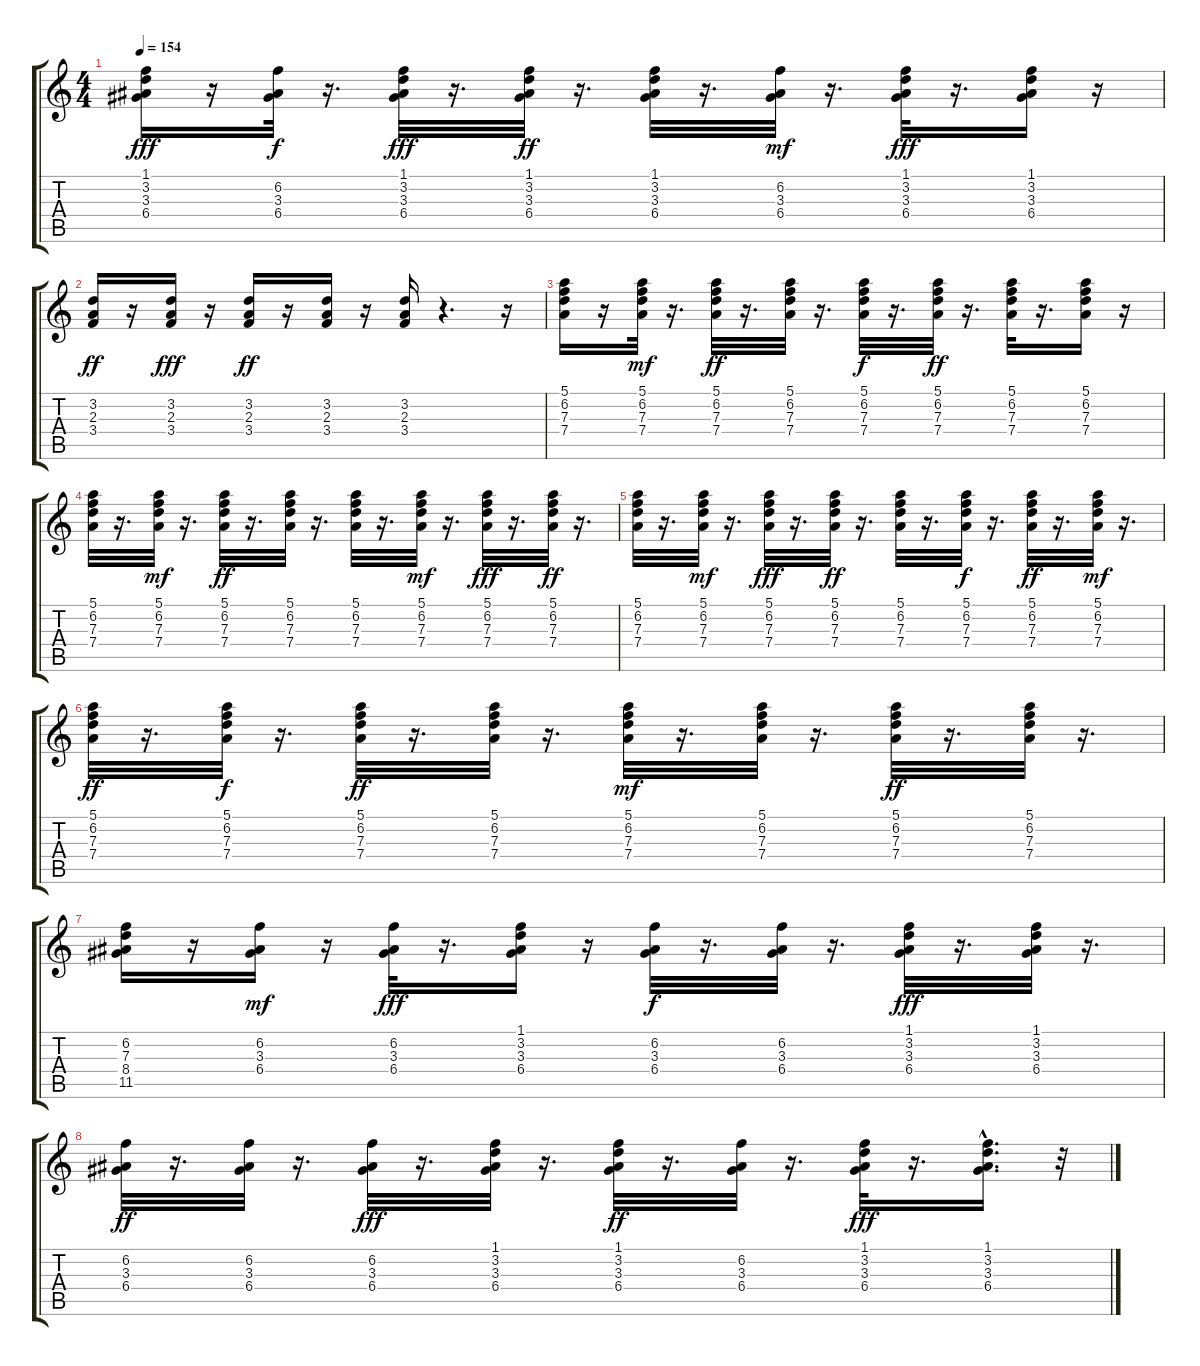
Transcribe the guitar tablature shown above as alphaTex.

\track "" {instrument electricbasspick}
\staff {score tabs}
\tuning (E4 B3 G3 D3 A2 E2) {hide}
\ts (4 4)
\tempo 154
\clef g2
\ks c
(1.1 3.2 3.3 6.4).16{dy fff} r.16 (6.2 3.3 6.4).32{dy f} r.16{d} (1.1 3.2 3.3 6.4).32{dy fff} r.16{d} (1.1 3.2 3.3 6.4).32{dy ff} r.16{d} (1.1 3.2 3.3 6.4).32 r.16{d} (6.2 3.3 6.4).32{dy mf} r.16{d} (1.1 3.2 3.3 6.4).32{dy fff} r.16{d} (1.1 3.2 3.3 6.4).16 r.16 |
(3.2 2.3 3.4).16{dy ff} r.16 (3.2 2.3 3.4).16{dy fff} r.16 (3.2 2.3 3.4).16{dy ff} r.16 (3.2 2.3 3.4).16 r.16 (3.2 2.3 3.4).16 r.4{d} r.16 |
(5.1 6.2 7.3 7.4).16 r.16 (5.1 6.2 7.3 7.4).32{dy mf} r.16{d} (5.1 6.2 7.3 7.4).32{dy ff} r.16{d} (5.1 6.2 7.3 7.4).32 r.16{d} (5.1 6.2 7.3 7.4).32{dy f} r.16{d} (5.1 6.2 7.3 7.4).32{dy ff} r.16{d} (5.1 6.2 7.3 7.4).32 r.16{d} (5.1 6.2 7.3 7.4).16 r.16 |
(5.1 6.2 7.3 7.4).32 r.16{d} (5.1 6.2 7.3 7.4).32{dy mf} r.16{d} (5.1 6.2 7.3 7.4).32{dy ff} r.16{d} (5.1 6.2 7.3 7.4).32 r.16{d} (5.1 6.2 7.3 7.4).32 r.16{d} (5.1 6.2 7.3 7.4).32{dy mf} r.16{d} (5.1 6.2 7.3 7.4).32{dy fff} r.16{d} (5.1 6.2 7.3 7.4).32{dy ff} r.16{d} |
(5.1 6.2 7.3 7.4).32 r.16{d} (5.1 6.2 7.3 7.4).32{dy mf} r.16{d} (5.1 6.2 7.3 7.4).32{dy fff} r.16{d} (5.1 6.2 7.3 7.4).32{dy ff} r.16{d} (5.1 6.2 7.3 7.4).32 r.16{d} (5.1 6.2 7.3 7.4).32{dy f} r.16{d} (5.1 6.2 7.3 7.4).32{dy ff} r.16{d} (5.1 6.2 7.3 7.4).32{dy mf} r.16{d} |
(5.1 6.2 7.3 7.4).32{dy ff} r.16{d} (5.1 6.2 7.3 7.4).32{dy f} r.16{d} (5.1 6.2 7.3 7.4).32{dy ff} r.16{d} (5.1 6.2 7.3 7.4).32 r.16{d} (5.1 6.2 7.3 7.4).32{dy mf} r.16{d} (5.1 6.2 7.3 7.4).32 r.16{d} (5.1 6.2 7.3 7.4).32{dy ff} r.16{d} (5.1 6.2 7.3 7.4).32 r.16{d} |
(6.2 7.3 8.4 11.5).16 r.16 (6.2 3.3 6.4).16{dy mf} r.16 (6.2 3.3 6.4).32{dy fff} r.16{d} (1.1 3.2 3.3 6.4).16 r.16 (6.2 3.3 6.4).32{dy f} r.16{d} (6.2 3.3 6.4).32 r.16{d} (1.1 3.2 3.3 6.4).32{dy fff} r.16{d} (1.1 3.2 3.3 6.4).32 r.16{d} |
(6.2 3.3 6.4).32{dy ff} r.16{d} (6.2 3.3 6.4).32 r.16{d} (6.2 3.3 6.4).32{dy fff} r.16{d} (1.1 3.2 3.3 6.4).32 r.16{d} (1.1 3.2 3.3 6.4).32{dy ff} r.16{d} (6.2 3.3 6.4).32 r.16{d} (1.1 3.2 3.3 6.4).32{dy fff} r.16{d} (1.1{hac} 3.2 3.3{hac} 6.4).16{d} r.32
